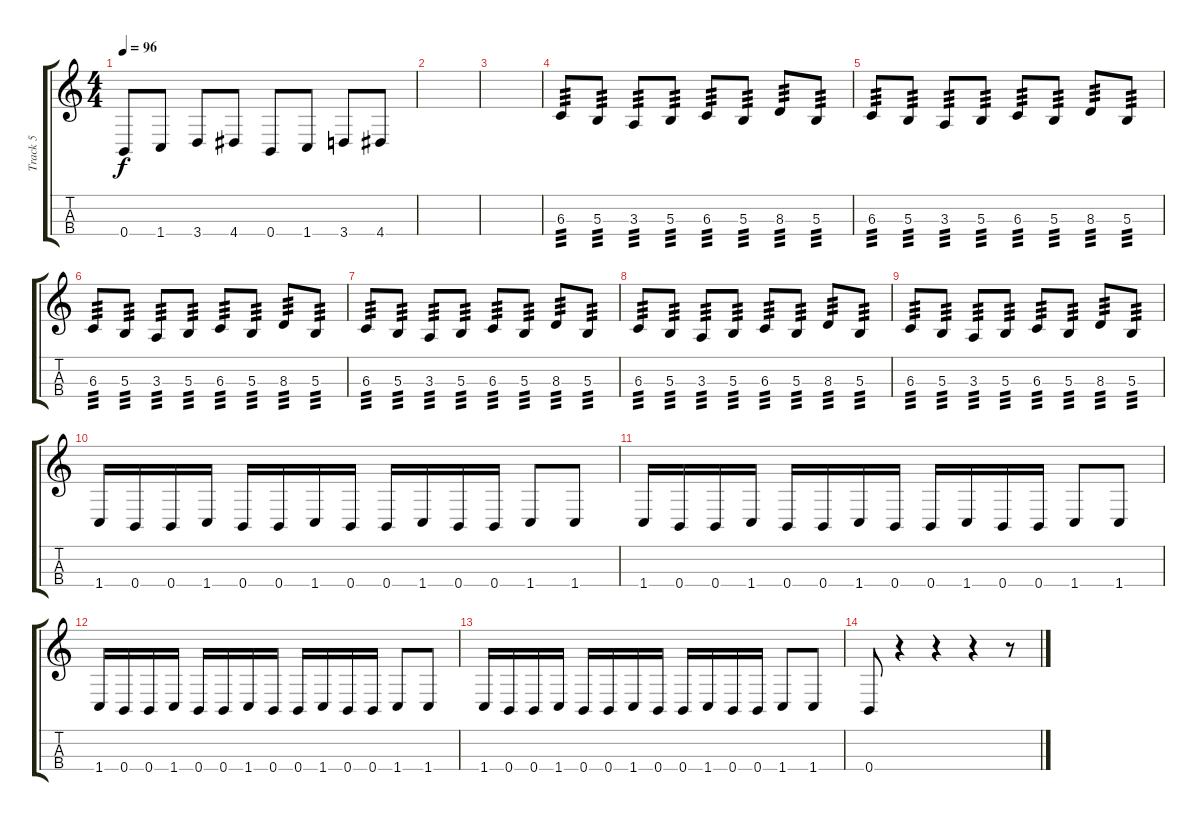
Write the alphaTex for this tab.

\track ("Track 5" "Track 5") {instrument electricbassfinger}
\staff {score tabs}
\tuning (E3 B2 Gb2 B1) {hide}
\ts (4 4)
\tempo 96
\clef g2
\ks c
0.4.8{dy f} 1.4.8 3.4.8 4.4.8 0.4.8 1.4.8 3.4.8 4.4.8 |
|
|
6.3.8{tp 3} 5.3.8{tp 3} 3.3.8{tp 3} 5.3.8{tp 3} 6.3.8{tp 3} 5.3.8{tp 3} 8.3.8{tp 3} 5.3.8{tp 3} |
6.3.8{tp 3} 5.3.8{tp 3} 3.3.8{tp 3} 5.3.8{tp 3} 6.3.8{tp 3} 5.3.8{tp 3} 8.3.8{tp 3} 5.3.8{tp 3} |
6.3.8{tp 3} 5.3.8{tp 3} 3.3.8{tp 3} 5.3.8{tp 3} 6.3.8{tp 3} 5.3.8{tp 3} 8.3.8{tp 3} 5.3.8{tp 3} |
6.3.8{tp 3} 5.3.8{tp 3} 3.3.8{tp 3} 5.3.8{tp 3} 6.3.8{tp 3} 5.3.8{tp 3} 8.3.8{tp 3} 5.3.8{tp 3} |
6.3.8{tp 3} 5.3.8{tp 3} 3.3.8{tp 3} 5.3.8{tp 3} 6.3.8{tp 3} 5.3.8{tp 3} 8.3.8{tp 3} 5.3.8{tp 3} |
6.3.8{tp 3} 5.3.8{tp 3} 3.3.8{tp 3} 5.3.8{tp 3} 6.3.8{tp 3} 5.3.8{tp 3} 8.3.8{tp 3} 5.3.8{tp 3} |
1.4.16 0.4.16 0.4.16 1.4.16 0.4.16 0.4.16 1.4.16 0.4.16 0.4.16 1.4.16 0.4.16 0.4.16 1.4.8 1.4.8 |
1.4.16 0.4.16 0.4.16 1.4.16 0.4.16 0.4.16 1.4.16 0.4.16 0.4.16 1.4.16 0.4.16 0.4.16 1.4.8 1.4.8 |
1.4.16 0.4.16 0.4.16 1.4.16 0.4.16 0.4.16 1.4.16 0.4.16 0.4.16 1.4.16 0.4.16 0.4.16 1.4.8 1.4.8 |
1.4.16 0.4.16 0.4.16 1.4.16 0.4.16 0.4.16 1.4.16 0.4.16 0.4.16 1.4.16 0.4.16 0.4.16 1.4.8 1.4.8 |
0.4.8 r.4 r.4 r.4 r.8
